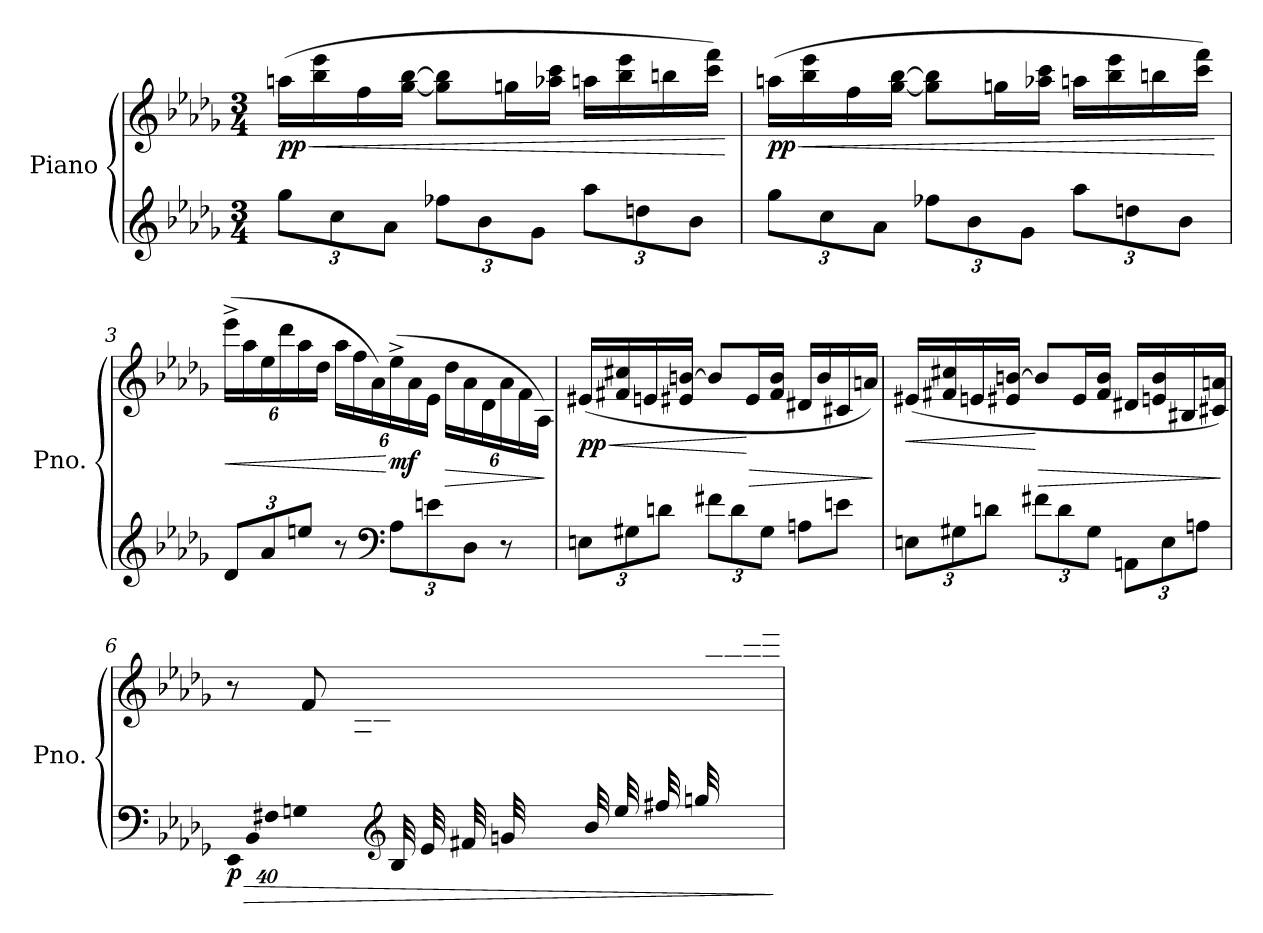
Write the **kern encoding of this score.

**kern	**kern	**dynam
*part1	*part1	*part1
*staff2	*staff1	*staff1/2
*I"Piano	*	*
*I'Pno.	*	*
*clefG2	*clefG2	*
*k[b-e-a-d-g-]	*k[b-e-a-d-g-]	*
*M3/4	*M3/4	*
*MM120	*MM120	*
*Xbrackettup	*	*
=1	=1	=1
!	!	!LO:HP:b
!	!	!LO:DY:n=1:b
12gg-\L	(>16aan\LL	< pp
.	16bb-\ 16eee-\	.
12cc\	.	.
.	16ff\	.
12a-\J	.	.
.	[16gg-\ [16bb-\JJ	.
12ff-X\L	8gg-\] 8bb-\]L	.
12b-\	.	.
.	16ggn\L	.
12g-\J	.	.
.	16aa-X\ 16ccc\JJ	.
12aa-\L	16aan\LL	.
.	16bb-\ 16eee-\	.
12ddn\	.	.
.	16bbn\	.
12b-\J	.	.
.	16ccc\ 16fff\JJ)	.
.	.	[
=2	=2	=2
!	!	!LO:HP:b
!	!	!LO:DY:n=1:b
12gg-\L	(>16aan\LL	< pp
.	16bb-\ 16eee-\	.
12cc\	.	.
.	16ff\	.
12a-\J	.	.
.	[16gg-\ [16bb-\JJ	.
12ff-X\L	8gg-\] 8bb-\]L	.
12b-\	.	.
.	16ggn\L	.
12g-\J	.	.
.	16aa-X\ 16ccc\JJ	.
12aa-i\L	16aan\LL	.
.	16bb-\ 16eee-\	.
12ddn\	.	.
.	16bbn\	.
12b-\J	.	.
.	16ccc\ 16fff\JJ)	.
.	.	[
!!LO:LB:g=z
=3	=3	=3
*	*Xbrackettup	*
!	!	!LO:HP:b
12d-/L	(>24eee-^\LL	<
.	24aa-\	.
12a-/	24ee-\	.
.	24ddd-\	.
12een/J	24aa-\	.
.	24dd-\JJ	.
8r	24aa-\LL	.
.	24ff\	.
.	24a-\)	.
*clefF4	*	*
!	!	!LO:DY:n=1:b
12A-\L	(>24ee-i^\	[ mf
.	24a-\	.
12en\	24e-i\JJ	.
!	!	!LO:HP:b
.	24dd-\LL	>
12D-\J	24a-\	.
.	24d-\	.
8r	24a-\	.
.	24f\	.
.	24A-\JJ)	.
.	.	]
=4	=4	=4
!	!	!LO:HP:b
!	!	!LO:DY:n=1:b
12En\L	(>16e#X/LL	< pp
.	16f#X/ 16cc#X/	.
12G#X\	.	.
.	16en/	.
12dn\J	.	.
.	16e#X/ [16bn/JJ	.
12f#X\L	8b/L]	.
12d\	.	.
!	!	!LO:HP:n=1:b
.	16e#/L	[ >
12G#\J	.	.
.	16f#/ 16b/JJ	.
8An\L	16d#X/LL	.
.	16b/	.
8en\J	16c#X/	.
.	16an/JJ)	.
.	.	]
!!LO:LB:g=z
=5	=5	=5
!	!	!LO:HP:b
12En\L	(>16e#X/LL	<
.	16f#X/ 16cc#X/	.
12G#X\	.	.
.	16en/	.
12dn\J	.	.
.	16e#X/ [16bn/JJ	.
!	!	!LO:HP:n=1:b
12f#X\L	8b/L]	[ >
12d\	.	.
.	16e#/L	.
12G#\J	.	.
.	16f#/ 16b/JJ	.
12AAn\L	16d#X/LL	.
.	16en/ 16b/	.
12E\	.	.
.	16B#X/	.
12An\J	.	.
.	16c#X/ 16an/JJ)	.
.	.	]
=6	=6	=6
!LO:N:vis=16	!	!LO:HP:b=2
*	*^	*
!	!	!	!LO:DY:n=1:b=2
(>640%23EE-\LL	8r	160%23ryy	> p
!LO:N:vis=16	!	!	!
640%23BB-\	.	.	.
!LO:N:vis=16	!	!	!
640%23F#X\	.	.	.
!LO:N:vis=16	!	!	!
640%23Gn\	.	.	.
.	8f/	.	.
!	!	!LO:N:vis=16	!
640%69ryy	.	640%23d-\	.
!	!	!LO:N:vis=16	!
.	.	640%23An\	.
!	!	!LO:N:vis=16	!
.	.	640%23B-\JJ	.
.	4ryy	.	.
*clefG2	*	*	*
32B-/LLL	.	8ryy	.
32e-/	.	.	.
32f#X/	.	.	.
32gn/	.	.	.
8ryy	.	32an\	.
.	.	32b-\	.
.	.	32dd-\	.
.	.	32ff\JJJ	.
.	4ryy	.	.
32b-/LLL	.	8ryy	.
32ee-/	.	.	.
32ff#X/	.	.	.
32ggn/	.	.	.
8ryy	.	32aan\	.
.	.	32bb-\	.
.	.	32ddd-\	.
.	.	32fff\JJJ)	.
.	640ryy	.	.
*	*v	*v	*
.	.	]
=	=	=
*-	*-	*-
